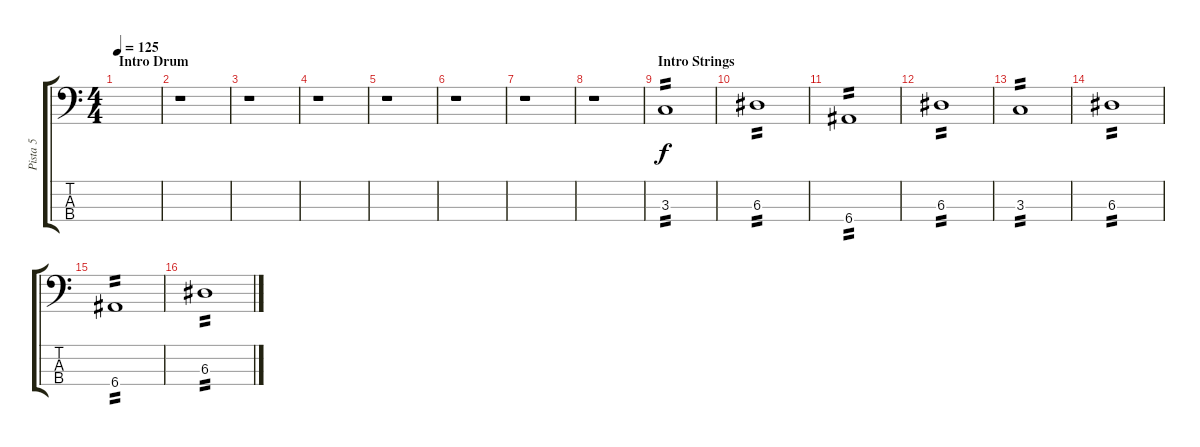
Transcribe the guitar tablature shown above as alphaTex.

\track ("Pista 5" "Pista 5") {instrument fretlessbass}
\staff {score tabs}
\tuning (G2 D2 A1 E1) {hide}
\ts (4 4)
\section ("" "Intro Drum")
\tempo 125
\clef f4
\ks c
|
r.1 |
r.1 |
r.1 |
r.1 |
r.1 |
r.1 |
r.1 |
\section ("" "Intro Strings")
3.3.1{tp 2} |
6.3.1{tp 2} |
6.4.1{tp 2} |
6.3.1{tp 2} |
3.3.1{tp 2} |
6.3.1{tp 2} |
6.4.1{tp 2} |
6.3.1{tp 2}
